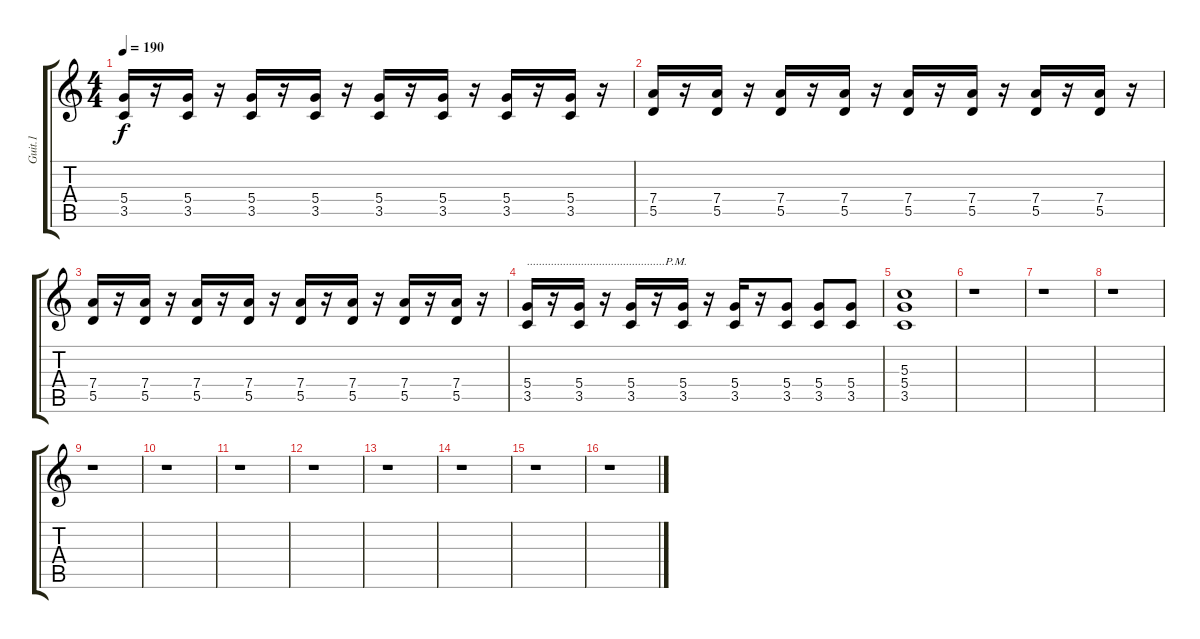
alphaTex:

\track ("Guit.1" "Guit.1") {instrument distortionguitar}
\staff {score tabs}
\tuning (E4 B3 G3 D3 A2 E2) {hide}
\ts (4 4)
\tempo 190
\clef g2
\ks c
(5.4 3.5).16{dy f} r.16 (5.4 3.5).16 r.16 (5.4 3.5).16 r.16 (5.4 3.5).16 r.16 (5.4 3.5).16 r.16 (5.4 3.5).16 r.16 (5.4 3.5).16 r.16 (5.4 3.5).16 r.16 |
(7.4 5.5).16 r.16 (7.4 5.5).16 r.16 (7.4 5.5).16 r.16 (7.4 5.5).16 r.16 (7.4 5.5).16 r.16 (7.4 5.5).16 r.16 (7.4 5.5).16 r.16 (7.4 5.5).16 r.16 |
(7.4 5.5).16 r.16 (7.4 5.5).16 r.16 (7.4 5.5).16 r.16 (7.4 5.5).16 r.16 (7.4 5.5).16 r.16 (7.4 5.5).16 r.16 (7.4 5.5).16 r.16 (7.4 5.5).16 r.16 |
(5.4 3.5).16{txt "..............................................P.M."} r.16 (5.4 3.5).16 r.16 (5.4 3.5).16 r.16 (5.4 3.5).16 r.16 (5.4 3.5).16 r.16 (5.4 3.5).8 (5.4 3.5).8 (5.4 3.5).8 |
(5.3 5.4 3.5).1 |
r.1 |
r.1 |
r.1 |
r.1 |
r.1 |
r.1 |
r.1 |
r.1 |
r.1 |
r.1 |
r.1
